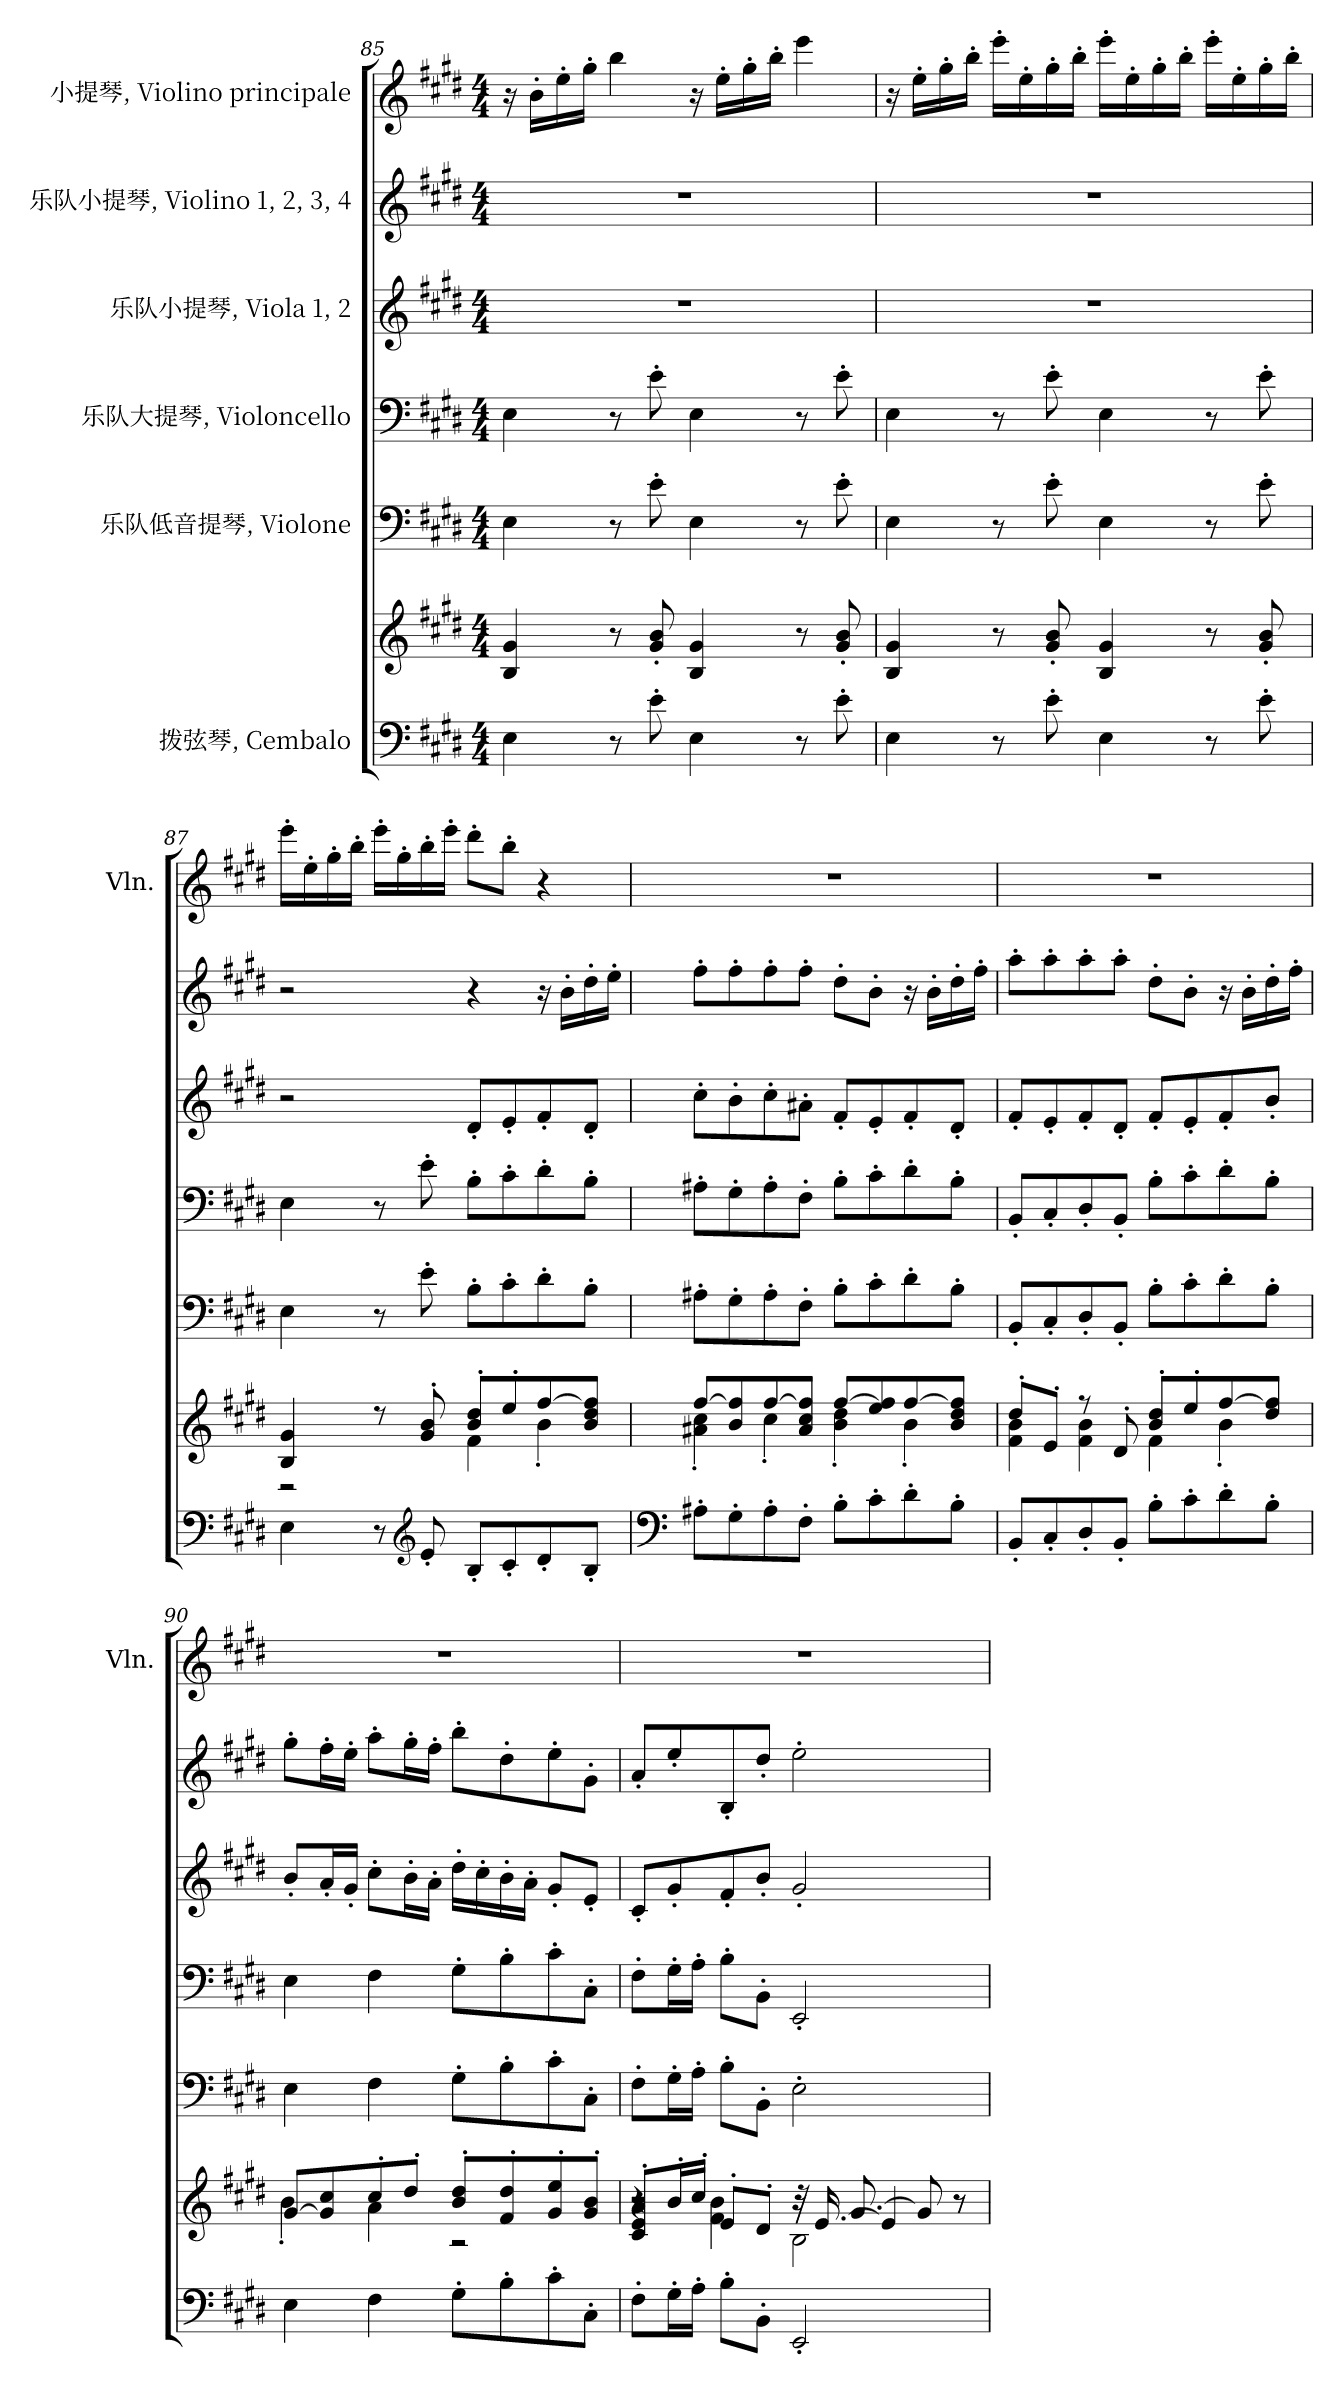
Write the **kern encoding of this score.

**kern	**kern	**kern	**kern	**kern	**kern	**kern
*part6	*part6	*part5	*part4	*part3	*part2	*part1
*staff7	*staff6	*staff5	*staff4	*staff3	*staff2	*staff1
*I"拨弦琴, Cembalo	*	*I"乐队低音提琴, Violone	*I"乐队大提琴, Violoncello	*I"乐队小提琴, Viola 1, 2	*I"乐队小提琴, Violino 1, 2, 3, 4	*I"小提琴, Violino principale
*	*	*	*	*	*	*I'Vln.
*clefF4	*clefG2	*clefF4	*clefF4	*clefG2	*clefG2	*clefG2
*	*	*ITrd7c12	*	*	*	*
*k[f#c#g#d#]	*k[f#c#g#d#]	*k[f#c#g#d#]	*k[f#c#g#d#]	*k[f#c#g#d#]	*k[f#c#g#d#]	*k[f#c#g#d#]
*M4/4	*M4/4	*M4/4	*M4/4	*M4/4	*M4/4	*M4/4
=85	=85	=85	=85	=85	=85	=85
4E\	4B/ 4g#/	4EE\	4E\	1r	1r	16r
.	.	.	.	.	.	16b'\LL
.	.	.	.	.	.	16ee'\
.	.	.	.	.	.	16gg#'\JJ
8r	8r	8r	8r	.	.	4bb\
8e'\	8g#/' 8b/'	8E'\	8e'\	.	.	.
4E\	4B/ 4g#/	4EE\	4E\	.	.	16r
.	.	.	.	.	.	16ee'\LL
.	.	.	.	.	.	16gg#'\
.	.	.	.	.	.	16bb'\JJ
8r	8r	8r	8r	.	.	4eee\
8e'\	8g#/' 8b/'	8E'\	8e'\	.	.	.
!!LO:PB:g=z
=86	=86	=86	=86	=86	=86	=86
4E\	4B/ 4g#/	4EE\	4E\	1r	1r	16r
.	.	.	.	.	.	16ee'\LL
.	.	.	.	.	.	16gg#'\
.	.	.	.	.	.	16bb'\JJ
8r	8r	8r	8r	.	.	16eee'\LL
.	.	.	.	.	.	16ee'\
8e'\	8g#/' 8b/'	8E'\	8e'\	.	.	16gg#'\
.	.	.	.	.	.	16bb'\JJ
4E\	4B/ 4g#/	4EE\	4E\	.	.	16eee'\LL
.	.	.	.	.	.	16ee'\
.	.	.	.	.	.	16gg#'\
.	.	.	.	.	.	16bb'\JJ
8r	8r	8r	8r	.	.	16eee'\LL
.	.	.	.	.	.	16ee'\
8e'\	8g#/' 8b/'	8E'\	8e'\	.	.	16gg#'\
.	.	.	.	.	.	16bb'\JJ
=87	=87	=87	=87	=87	=87	=87
*	*^	*	*	*	*	*
4E\	4B/ 4g#/	2r	4EE\	4E\	2r	2r	16eee'\LL
.	.	.	.	.	.	.	16ee'\
.	.	.	.	.	.	.	16gg#'\
.	.	.	.	.	.	.	16bb'\JJ
8r	8r	.	8r	8r	.	.	16eee'\LL
.	.	.	.	.	.	.	16gg#'\
*clefG2	*	*	*	*	*	*	*
8e'/	8g#/' 8b/'	.	8E'\	8e'\	.	.	16bb'\
.	.	.	.	.	.	.	16eee'\JJ
8B'/L	8b/' 8dd#/'L	4f#\	8BB'\L	8B'\L	8d#'/L	4r	8ddd#'\L
8c#'/	8ee'/	.	8C#'\	8c#'\	8e'/	.	8bb'\J
8d#'/	[8ff#/	4b'\	8D#'\	8d#'\	8f#'/	16r	4r
.	.	.	.	.	.	16b'\LL	.
8B'/J	8b/ 8dd#/ 8ff#/]J	.	8BB'\J	8B'\J	8d#'/J	16dd#'\	.
.	.	.	.	.	.	16ee'\JJ	.
!!LO:PB:g=z
=88	=88	=88	=88	=88	=88	=88	=88
*clefF4	*	*	*	*	*	*	*
8A#X'\L	[8ff#/L	4a#X\' 4cc#\'	8AA#X'\L	8A#X'\L	8cc#'\L	8ff#'\L	1r
8G#'\	8b/ 8ff#/]	.	8GG#'\	8G#'\	8b'\	8ff#'\	.
8A#'\	[8ff#/	4cc#'\	8AA#'\	8A#'\	8cc#'\	8ff#'\	.
8F#'\J	8a#/ 8cc#/ 8ff#/]J	.	8FF#'\J	8F#'\J	8a#X'\J	8ff#'\J	.
8B'\L	[8ff#/L	4b\' 4dd#\'	8BB'\L	8B'\L	8f#'/L	8dd#'\L	.
8c#'\	8ee/ 8ff#/]	.	8C#'\	8c#'\	8e'/	8b'\J	.
8d#'\	[8ff#/	4b'\	8D#'\	8d#'\	8f#'/	16r	.
.	.	.	.	.	.	16b'\LL	.
8B'\J	8b/ 8dd#/ 8ff#/]J	.	8BB'\J	8B'\J	8d#'/J	16dd#'\	.
.	.	.	.	.	.	16ff#'\JJ	.
=89	=89	=89	=89	=89	=89	=89	=89
8BB'/L	8dd#'/L	4f#\ 4b\	8BBB'/L	8BB'/L	8f#'/L	8aa'\L	1r
8C#'/	8e'/J	.	8CC#'/	8C#'/	8e'/	8aa'\	.
8D#'/	8r	4f#\ 4b\	8DD#'/	8D#'/	8f#'/	8aa'\	.
8BB'/J	8d#'/	.	8BBB'/J	8BB'/J	8d#'/J	8aa'\J	.
8B'\L	8b/' 8dd#/'L	4f#\	8BB'\L	8B'\L	8f#'/L	8dd#'\L	.
8c#'\	8ee'/	.	8C#'\	8c#'\	8e'/	8b'\J	.
8d#'\	[8ff#/	4b'\	8D#'\	8d#'\	8f#'/	16r	.
.	.	.	.	.	.	16b'\LL	.
8B'\J	8dd#/ 8ff#/]J	.	8BB'\J	8B'\J	8b'/J	16dd#'\	.
.	.	.	.	.	.	16ff#'\JJ	.
=90	=90	=90	=90	=90	=90	=90	=90
4E\	[8g#/L	4b'\	4EE\	4E\	8b'/L	8gg#'\L	1r
.	8g#/] 8cc#/	.	.	.	16a'/L	16ff#'\L	.
.	.	.	.	.	16g#'/JJ	16ee'\JJ	.
4F#\	8cc#'/	4a\	4FF#\	4F#\	8cc#'\L	8aa'\L	.
.	8dd#'/J	.	.	.	16b'\L	16gg#'\L	.
.	.	.	.	.	16a'\JJ	16ff#'\JJ	.
8G#'\L	8b/' 8dd#/'L	2r	8GG#'\L	8G#'\L	16dd#'\LL	8bb'\L	.
.	.	.	.	.	16cc#'\	.	.
8B'\	8f#/' 8dd#/'	.	8BB'\	8B'\	16b'\	8dd#'\	.
.	.	.	.	.	16a'\JJ	.	.
8c#'\	8g#/' 8ee/'	.	8C#'\	8c#'\	8g#'/L	8ee'\	.
8C#'\J	8g#/' 8b/'J	.	8CC#'\J	8C#'\J	8e'/J	8g#'\J	.
*	*v	*v	*	*	*	*	*
!!LO:PB:g=z
=91	=91	=91	=91	=91	=91	=91
*	*	*	*	*	*	*MM75
*	*^	*	*	*	*	*
*	*	*^	*	*	*	*	*
8F#'\L	8c#/' 8e/' 8a/'L	4r	2r	8FF#'\L	8F#'\L	8c#'/L	8a'/L	1r
16G#'\L	16b'/L	.	.	16GG#'\L	16G#'\L	8g#'/	8ee'/	.
16A'\JJ	16cc#'/JJ	.	.	16AA'\JJ	16A'\JJ	.	.	.
8B'\L	8e'/L	4f#\ 4b\	.	8BB'\L	8B'\L	8f#'/	8B'/	.
8BB'\J	8d#'/J	.	.	8BBB'\J	8BB'\J	8b'/J	8dd#'/J	.
2EE'/	16r	2B\	32r	2EE'\	2EE'/	2g#'/	2ee'\	.
.	.	.	[16.e/	.	.	.	.	.
.	[8.g#/	.	.	.	.	.	.	.
.	.	.	4e/]	.	.	.	.	.
.	8g#/]	.	.	.	.	.	.	.
.	8r	.	8r	.	.	.	.	.
*	*v	*v	*v	*	*	*	*	*
=	=	=	=	=	=	=
*-	*-	*-	*-	*-	*-	*-
